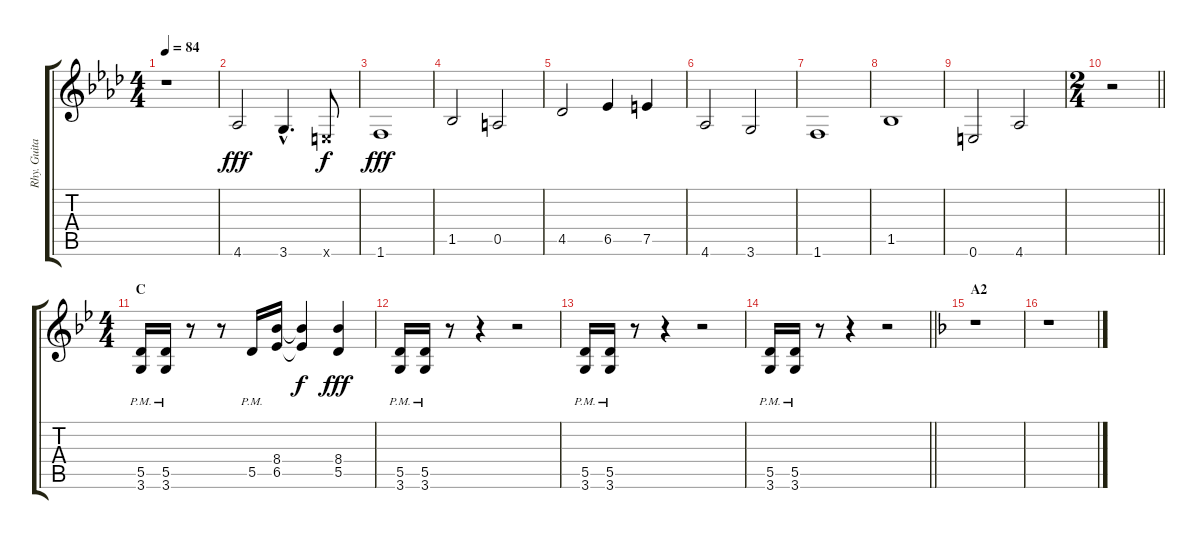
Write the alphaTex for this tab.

\track ("Rhy. Guitar 2" "Rhy. Guita") {instrument distortionguitar}
\staff {score tabs}
\tuning (E4 B3 G3 D3 A2 E2) {hide}
\ts (4 4)
\tempo 84
\clef g2
\ks ab
r.1{dy fff} |
4.6.2 3.6{hac}.4{d} 0.6{x}.8{dy f} |
1.6.1{dy fff} |
1.5.2 0.5.2 |
4.5.2 6.5.4 7.5.4 |
4.6.2 3.6.2 |
1.6.1 |
1.5.1 |
0.6.2 4.6.2 |
\ts (2 4)
\barLineRight lightlight
r.2 |
\ts (4 4)
\section ("" "C")
\ks bb
(5.5{pm} 3.6{pm}).16 (5.5{pm} 3.6{pm}).16 r.8 r.8 5.5{pm}.16 (8.4 6.5).16 (8.4{t} 6.5{t}).4{dy f} (8.4 5.5).4{dy fff} |
(5.5{pm} 3.6{pm}).16 (5.5{pm} 3.6{pm}).16 r.8 r.4 r.2 |
(5.5{pm} 3.6{pm}).16 (5.5{pm} 3.6{pm}).16 r.8 r.4 r.2 |
\barLineRight lightlight
(5.5{pm} 3.6{pm}).16 (5.5{pm} 3.6{pm}).16 r.8 r.4 r.2 |
\section ("" "A2")
\ks f
r.1 |
r.1
